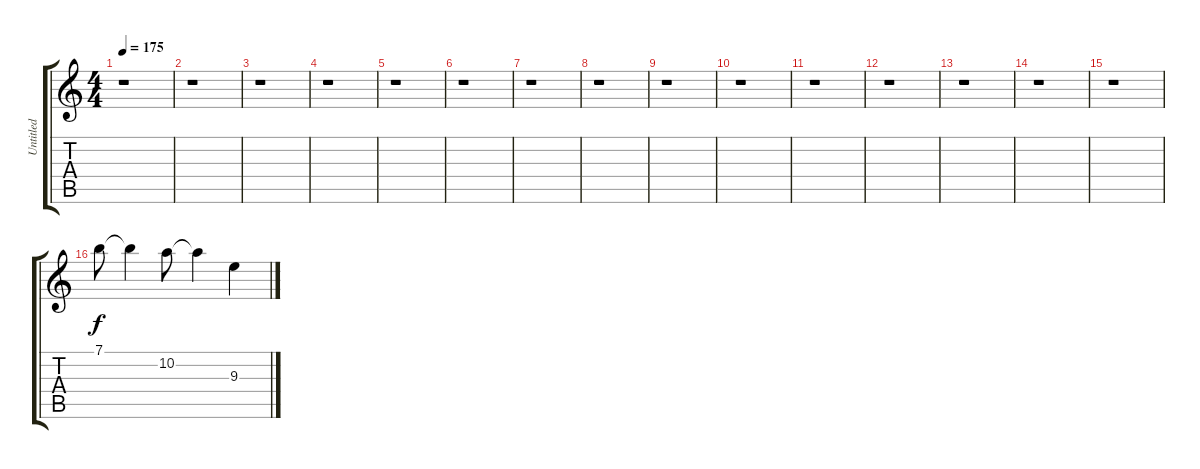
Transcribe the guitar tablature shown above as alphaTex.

\track ("Untitled" "Untitled") {instrument overdrivenguitar}
\staff {score tabs}
\tuning (E4 B3 G3 D3 A2 E2) {hide}
\ts (4 4)
\tempo 175
\clef g2
\ks c
r.1{dy f} |
r.1 |
r.1 |
r.1 |
r.1 |
r.1 |
r.1 |
r.1 |
r.1 |
r.1 |
r.1 |
r.1 |
r.1 |
r.1 |
r.1 |
7.1.8 7.1{t}.4 10.2.8 10.2{t}.4 9.3.4
